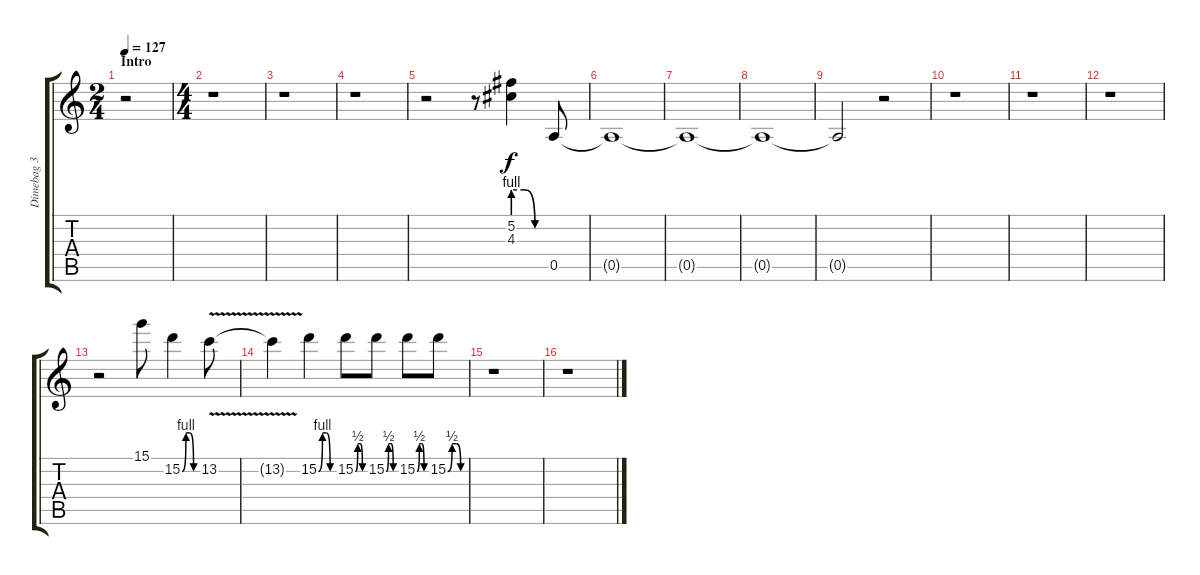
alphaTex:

\track ("Dimebag 3" "Dimebag 3") {instrument overdrivenguitar}
\staff {score tabs}
\tuning (E4 B3 G3 D3 A2 E2) {hide}
\ts (2 4)
\section ("" "Intro")
\tempo 127
\clef g2
\ks c
r.2{dy f instrument overdrivenguitar} |
\ts (4 4)
r.1 |
r.1 |
r.1 |
r.2 r.8 (5.2{be (custom 0 4 20 4 40 0 60 0)} 4.3{be (custom 0 4 20 4 40 0 60 0)}).4 0.5.8 |
0.5{t}.1 |
0.5{t}.1 |
0.5{t}.1 |
0.5{t}.2 r.2 |
r.1 |
r.1 |
r.1 |
r.2 15.1.8 15.2{be (custom 0 0 15 4 30 4 45 0 60 0)}.4 13.2{v}.8 |
13.2{t}.4 15.2{be (custom 0 0 15 4 30 4 45 0 60 0)}.4 15.2{be (custom 0 0 15 2 30 2 45 0 60 0)}.8 15.2{be (custom 0 0 15 2 30 2 45 0 60 0)}.8 15.2{be (custom 0 0 15 2 30 2 45 0 60 0)}.8 15.2{be (custom 0 0 15 2 30 2 45 0 60 0)}.8 |
r.1 |
r.1
